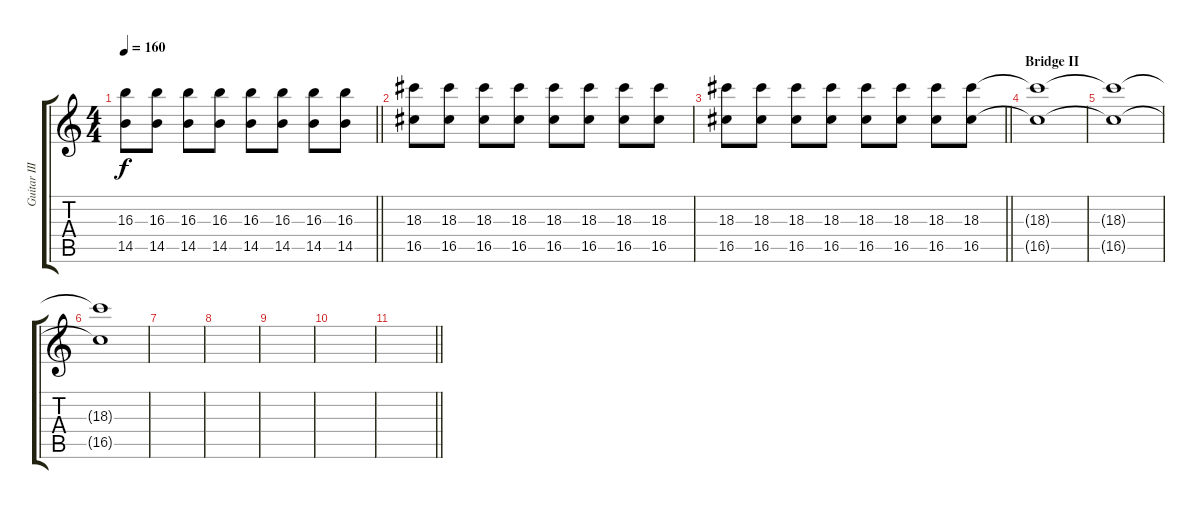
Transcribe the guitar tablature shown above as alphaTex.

\track ("Guitar III" "Guitar III") {instrument distortionguitar}
\staff {score tabs}
\tuning (E4 B3 G3 D3 A2 D2) {hide}
\ts (4 4)
\tempo 160
\clef g2
\barLineRight lightlight
\ks c
(16.3 14.5).8{dy f} (16.3 14.5).8 (16.3 14.5).8 (16.3 14.5).8 (16.3 14.5).8 (16.3 14.5).8 (16.3 14.5).8 (16.3 14.5).8 |
(18.3 16.5).8 (18.3 16.5).8 (18.3 16.5).8 (18.3 16.5).8 (18.3 16.5).8 (18.3 16.5).8 (18.3 16.5).8 (18.3 16.5).8 |
\barLineRight lightlight
(18.3 16.5).8 (18.3 16.5).8 (18.3 16.5).8 (18.3 16.5).8 (18.3 16.5).8 (18.3 16.5).8 (18.3 16.5).8 (18.3 16.5).8 |
\section ("" "Bridge II")
(18.3{t} 16.5{t}).1 |
(18.3{t} 16.5{t}).1 |
(18.3{t} 16.5{t}).1 |
|
|
|
|
\barLineRight lightlight
